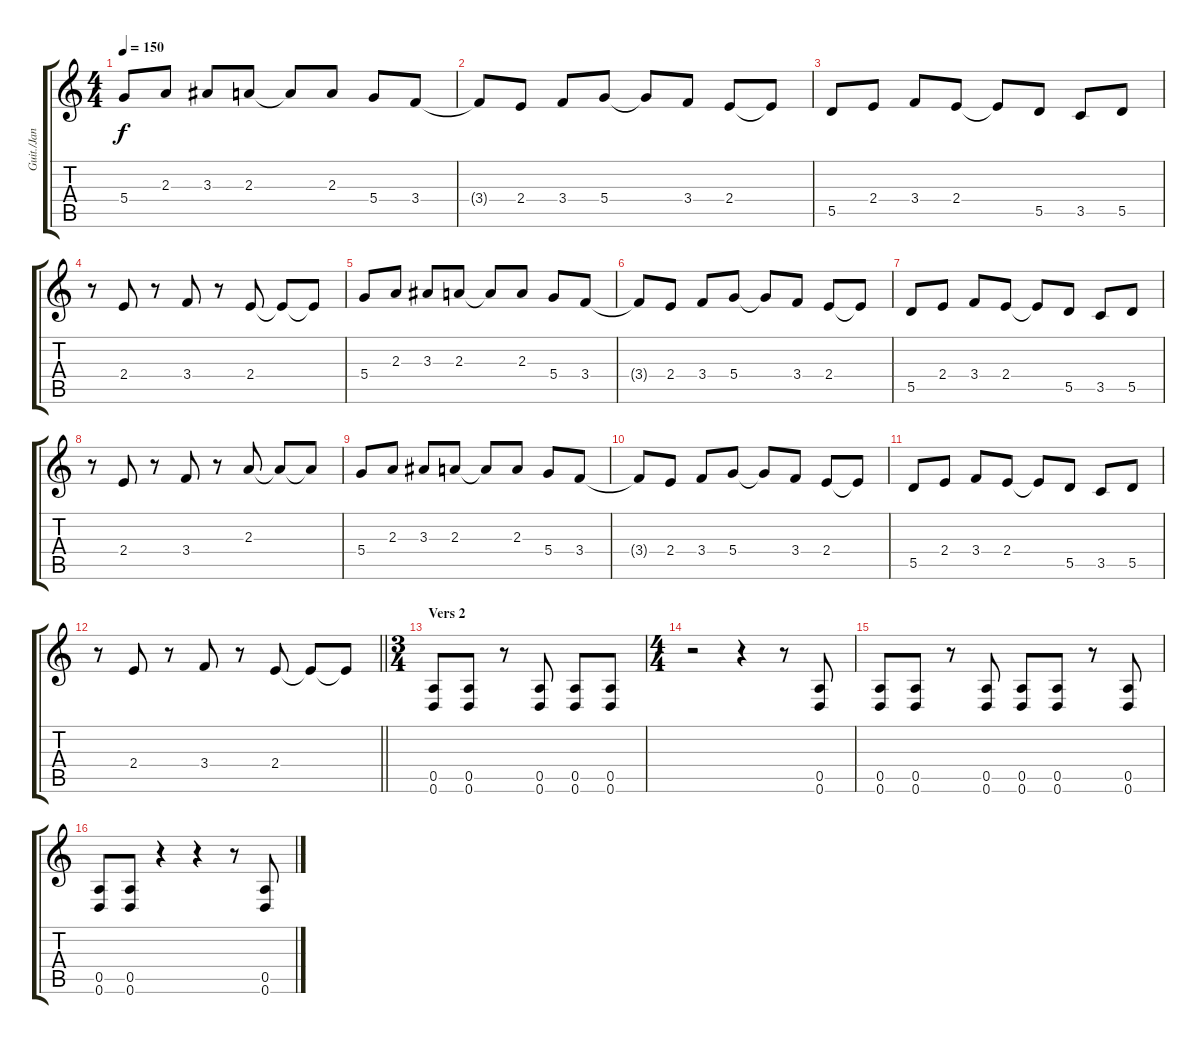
\track ("Guit./Jan" "Guit./Jan") {instrument distortionguitar}
\staff {score tabs}
\tuning (E4 B3 G3 D3 A2 D2) {hide}
\ts (4 4)
\tempo 150
\clef g2
\ks c
5.4.8{dy f} 2.3.8 3.3.8 2.3.8 2.3{t}.8 2.3.8 5.4.8 3.4.8 |
3.4{t}.8 2.4.8 3.4.8 5.4.8 5.4{t}.8 3.4.8 2.4.8 2.4{t}.8 |
5.5.8 2.4.8 3.4.8 2.4.8 2.4{t}.8 5.5.8 3.5.8 5.5.8 |
r.8 2.4.8 r.8 3.4.8 r.8 2.4.8 2.4{t}.8 2.4{t}.8 |
5.4.8 2.3.8 3.3.8 2.3.8 2.3{t}.8 2.3.8 5.4.8 3.4.8 |
3.4{t}.8 2.4.8 3.4.8 5.4.8 5.4{t}.8 3.4.8 2.4.8 2.4{t}.8 |
5.5.8 2.4.8 3.4.8 2.4.8 2.4{t}.8 5.5.8 3.5.8 5.5.8 |
r.8 2.4.8 r.8 3.4.8 r.8 2.3.8 2.3{t}.8 2.3{t}.8 |
5.4.8 2.3.8 3.3.8 2.3.8 2.3{t}.8 2.3.8 5.4.8 3.4.8 |
3.4{t}.8 2.4.8 3.4.8 5.4.8 5.4{t}.8 3.4.8 2.4.8 2.4{t}.8 |
5.5.8 2.4.8 3.4.8 2.4.8 2.4{t}.8 5.5.8 3.5.8 5.5.8 |
\barLineRight lightlight
r.8 2.4.8 r.8 3.4.8 r.8 2.4.8 2.4{t}.8 2.4{t}.8 |
\ts (3 4)
\section ("" "Vers 2")
(0.5 0.6).8 (0.5 0.6).8 r.8 (0.5 0.6).8 (0.5 0.6).8 (0.5 0.6).8 |
\ts (4 4)
r.2 r.4 r.8 (0.5 0.6).8 |
(0.5 0.6).8 (0.5 0.6).8 r.8 (0.5 0.6).8 (0.5 0.6).8 (0.5 0.6).8 r.8 (0.5 0.6).8 |
(0.5 0.6).8 (0.5 0.6).8 r.4 r.4 r.8 (0.5 0.6).8
